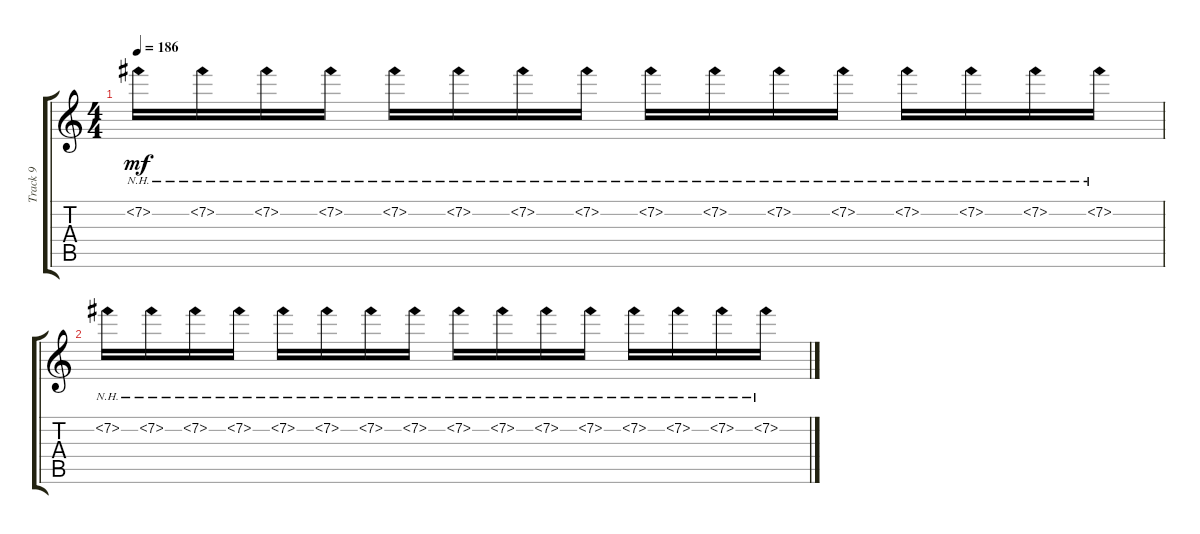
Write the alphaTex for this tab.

\track ("Track 9" "Track 9") {instrument electricguitarclean}
\staff {score tabs}
\tuning (E4 B3 G3 D3 A2 E2) {hide}
\ts (4 4)
\tempo 186
\clef g2
\ks c
7.2{nh}.16{dy mf volume 0} 7.2{nh}.16 7.2{nh}.16 7.2{nh}.16 7.2{nh}.16 7.2{nh}.16 7.2{nh}.16 7.2{nh}.16 7.2{nh}.16 7.2{nh}.16 7.2{nh}.16 7.2{nh}.16 7.2{nh}.16 7.2{nh}.16 7.2{nh}.16 7.2{nh}.16 |
7.2{nh}.16 7.2{nh}.16 7.2{nh}.16 7.2{nh}.16 7.2{nh}.16 7.2{nh}.16 7.2{nh}.16 7.2{nh}.16 7.2{nh}.16 7.2{nh}.16 7.2{nh}.16 7.2{nh}.16 7.2{nh}.16 7.2{nh}.16 7.2{nh}.16 7.2{nh}.16
